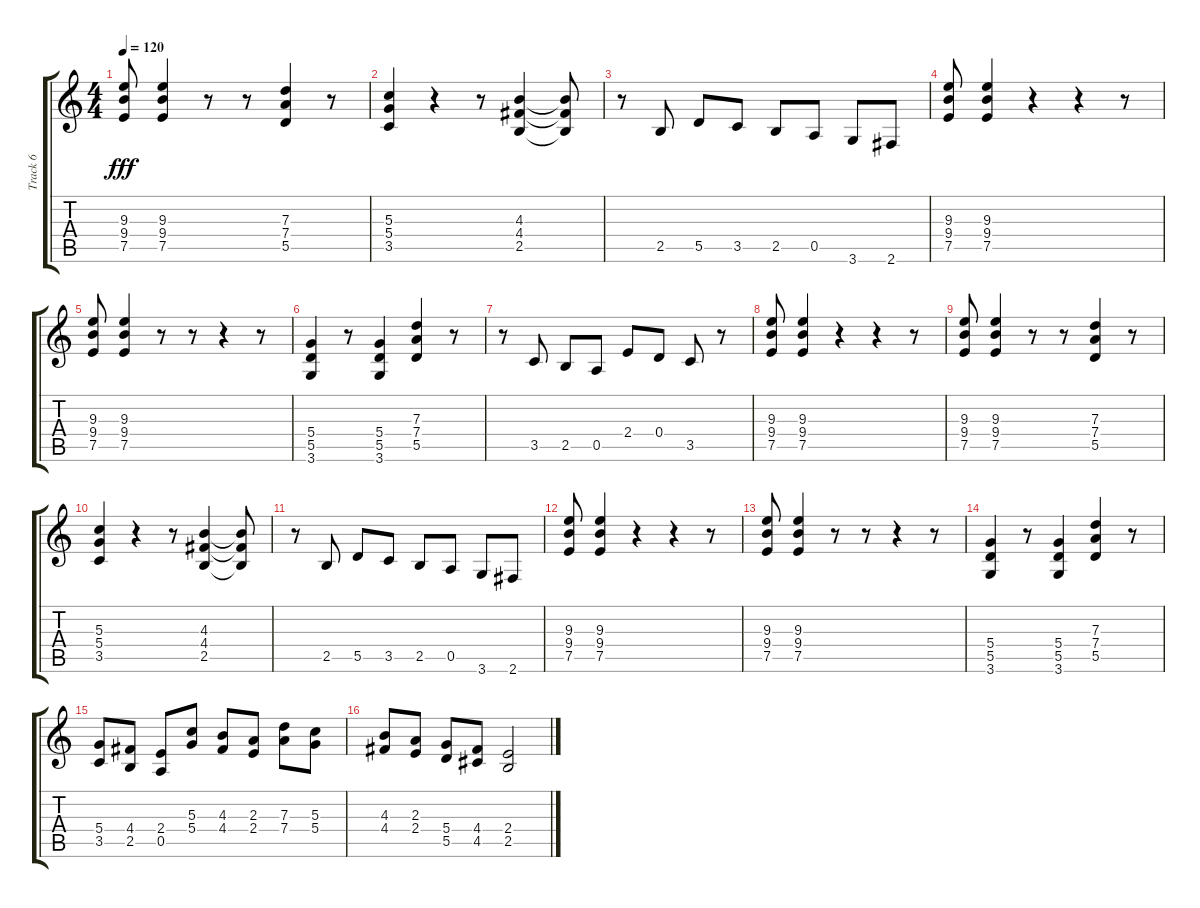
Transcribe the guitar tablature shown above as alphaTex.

\track ("Track 6" "Track 6") {instrument distortionguitar}
\staff {score tabs}
\tuning (E4 B3 G3 D3 A2 E2) {hide}
\ts (4 4)
\tempo 120
\clef g2
\ks c
(9.3 9.4 7.5).8{dy fff} (9.3 9.4 7.5).4 r.8 r.8 (7.3 7.4 5.5).4 r.8 |
(5.3 5.4 3.5).4 r.4 r.8 (4.3 4.4 2.5).4 (4.3{t} 4.4{t} 2.5{t}).8 |
r.8 2.5.8 5.5.8 3.5.8 2.5.8 0.5.8 3.6.8 2.6.8 |
(9.3 9.4 7.5).8 (9.3 9.4 7.5).4 r.4 r.4 r.8 |
(9.3 9.4 7.5).8 (9.3 9.4 7.5).4 r.8 r.8 r.4 r.8 |
(5.4 5.5 3.6).4 r.8 (5.4 5.5 3.6).4 (7.3 7.4 5.5).4 r.8 |
r.8 3.5.8 2.5.8 0.5.8 2.4.8 0.4.8 3.5.8 r.8 |
(9.3 9.4 7.5).8 (9.3 9.4 7.5).4 r.4 r.4 r.8 |
(9.3 9.4 7.5).8 (9.3 9.4 7.5).4 r.8 r.8 (7.3 7.4 5.5).4 r.8 |
(5.3 5.4 3.5).4 r.4 r.8 (4.3 4.4 2.5).4 (4.3{t} 4.4{t} 2.5{t}).8 |
r.8 2.5.8 5.5.8 3.5.8 2.5.8 0.5.8 3.6.8 2.6.8 |
(9.3 9.4 7.5).8 (9.3 9.4 7.5).4 r.4 r.4 r.8 |
(9.3 9.4 7.5).8 (9.3 9.4 7.5).4 r.8 r.8 r.4 r.8 |
(5.4 5.5 3.6).4 r.8 (5.4 5.5 3.6).4 (7.3 7.4 5.5).4 r.8 |
(5.4 3.5).8 (4.4 2.5).8 (2.4 0.5).8 (5.3 5.4).8 (4.3 4.4).8 (2.3 2.4).8 (7.3 7.4).8 (5.3 5.4).8 |
(4.3 4.4).8 (2.3 2.4).8 (5.4 5.5).8 (4.4 4.5).8 (2.4 2.5).2
